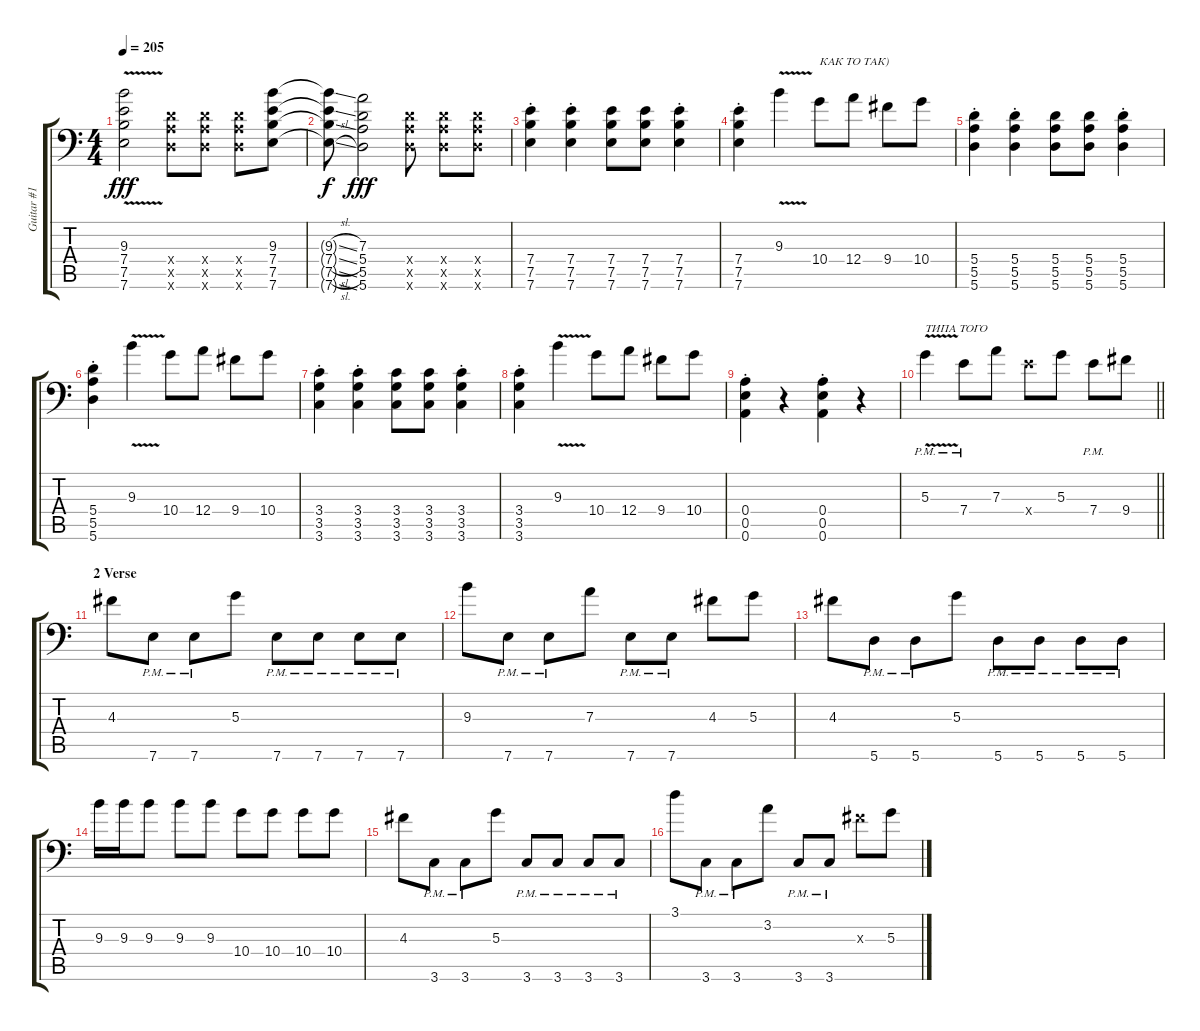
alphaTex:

\track ("Guitar #1" "Guitar #1") {instrument distortionguitar}
\staff {score tabs}
\tuning (B3 Gb3 D3 A2 E2 A1) {hide}
\ts (4 4)
\tempo 205
\clef f4
\ks c
(9.3{v} 7.4 7.5 7.6).2{dy fff} (5.4{x} 5.5{x} 5.6{x}).8 (5.4{x} 5.5{x} 5.6{x}).8 (5.4{x} 5.5{x} 5.6{x}).8 (9.3 7.4 7.5 7.6).8 |
(9.3{sl t} 7.4{sl t} 7.5{sl t} 7.6{sl t}).8{dy f} (7.3 5.4 5.5 5.6).2{dy fff} (5.4{x} 5.5{x} 5.6{x}).8 (5.4{x} 5.5{x} 5.6{x}).8 (5.4{x} 5.5{x} 5.6{x}).8 |
(7.4{st} 7.5{st} 7.6{st}).4 (7.4{st} 7.5{st} 7.6{st}).4 (7.4 7.5 7.6).8 (7.4 7.5 7.6).8 (7.4{st} 7.5{st} 7.6{st}).4 |
(7.4{st} 7.5{st} 7.6{st}).4 9.3{v}.4 10.4.8{txt "КАК ТО ТАК)"} 12.4.8 9.4.8 10.4.8 |
(5.4{st} 5.5{st} 5.6{st}).4 (5.4{st} 5.5{st} 5.6{st}).4 (5.4 5.5 5.6).8 (5.4 5.5 5.6).8 (5.4{st} 5.5{st} 5.6{st}).4 |
(5.4{st} 5.5{st} 5.6{st}).4 9.3{v}.4 10.4.8 12.4.8 9.4.8 10.4.8 |
(3.4{st} 3.5{st} 3.6{st}).4 (3.4{st} 3.5{st} 3.6{st}).4 (3.4 3.5 3.6).8 (3.4 3.5 3.6).8 (3.4{st} 3.5{st} 3.6{st}).4 |
(3.4{st} 3.5{st} 3.6{st}).4 9.3{v}.4 10.4.8 12.4.8 9.4.8 10.4.8 |
(0.4{st} 0.5{st} 0.6{st}).4 r.4 (0.4{st} 0.5{st} 0.6{st}).4 r.4 |
\barLineRight lightlight
5.3{v pm}.4{txt "ТИПА ТОГО"} 7.4{pm}.8 7.3.8 7.4{x}.8 5.3.8 7.4{pm}.8 9.4.8 |
\section ("" "2 Verse")
4.3.8 7.6{pm}.8 7.6{pm}.8 5.3.8 7.6{pm}.8 7.6{pm}.8 7.6{pm}.8 7.6{pm}.8 |
9.3.8 7.6{pm}.8 7.6{pm}.8 7.3.8 7.6{pm}.8 7.6{pm}.8 4.3.8 5.3.8 |
4.3.8 5.6{pm}.8 5.6{pm}.8 5.3.8 5.6{pm}.8 5.6{pm}.8 5.6{pm}.8 5.6{pm}.8 |
9.3.16 9.3.16 9.3.8 9.3.8 9.3.8 10.4.8 10.4.8 10.4.8 10.4.8 |
4.3.8 3.6{pm}.8 3.6{pm}.8 5.3.8 3.6{pm}.8 3.6{pm}.8 3.6{pm}.8 3.6{pm}.8 |
3.1.8 3.6{pm}.8 3.6{pm}.8 3.2.8 3.6{pm}.8 3.6{pm}.8 4.3{x}.8 5.3.8
